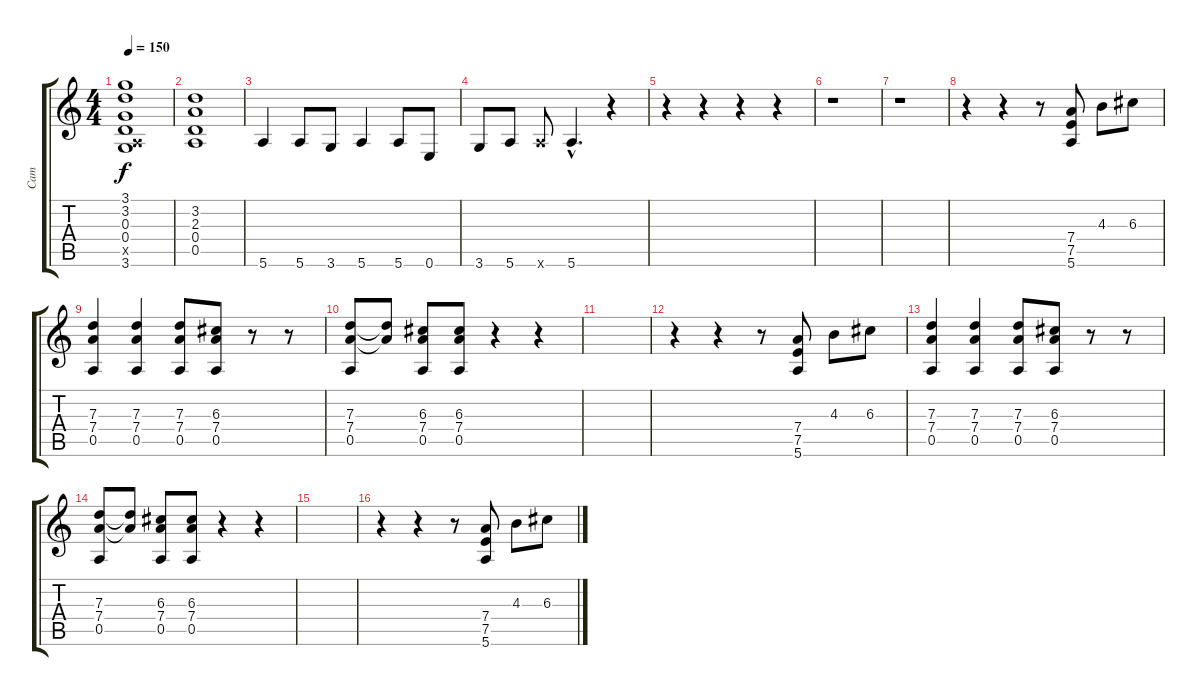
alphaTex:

\track ("Cam" "Cam") {instrument overdrivenguitar}
\staff {score tabs}
\tuning (E4 B3 G3 D3 A2 E2) {hide}
\ts (4 4)
\tempo 150
\clef g2
\ks c
(3.1 3.2 0.3 0.4 0.5{x} 3.6).1{dy f} |
(3.2 2.3 0.4 0.5).1 |
5.6.4 5.6.8 3.6.8 5.6.4 5.6.8 0.6.8 |
3.6.8 5.6.8 5.6{x}.8 5.6{hac}.4{d} r.4 |
r.4 r.4 r.4 r.4 |
r.1 |
r.1 |
r.4 r.4 r.8 (7.4 7.5 5.6).8 4.3.8 6.3.8 |
(7.3 7.4 0.5).4 (7.3 7.4 0.5).4 (7.3 7.4 0.5).8 (6.3 7.4 0.5).8 r.8 r.8 |
(7.3 7.4 0.5).8 (7.3{t} 7.4{t}).8 (6.3 7.4 0.5).8 (6.3 7.4 0.5).8 r.4 r.4 |
|
r.4 r.4 r.8 (7.4 7.5 5.6).8 4.3.8 6.3.8 |
(7.3 7.4 0.5).4 (7.3 7.4 0.5).4 (7.3 7.4 0.5).8 (6.3 7.4 0.5).8 r.8 r.8 |
(7.3 7.4 0.5).8 (7.3{t} 7.4{t}).8 (6.3 7.4 0.5).8 (6.3 7.4 0.5).8 r.4 r.4 |
|
r.4 r.4 r.8 (7.4 7.5 5.6).8 4.3.8 6.3.8
